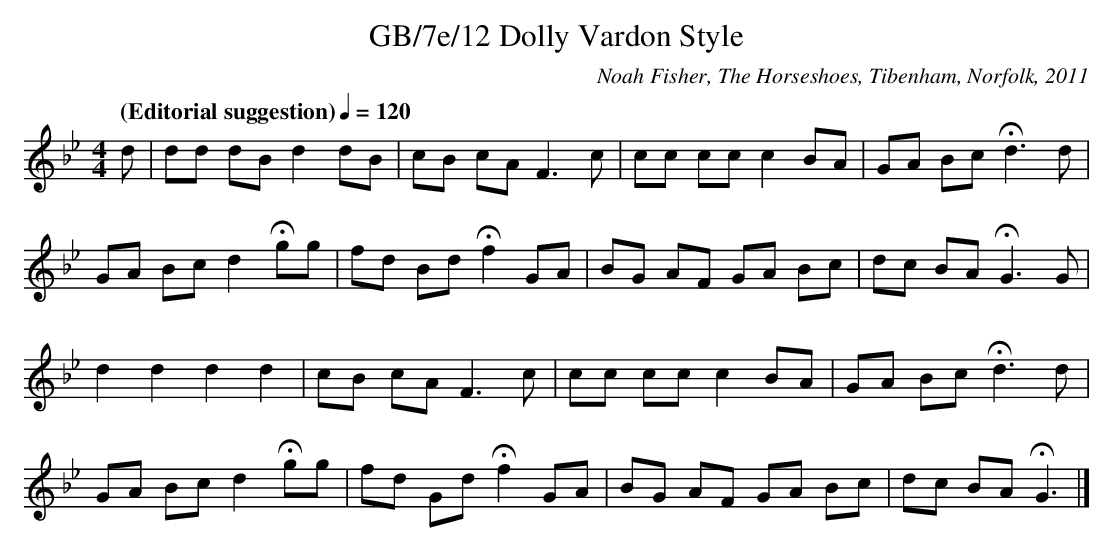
X:1
T:GB/7e/12 Dolly Vardon Style
C:Noah Fisher, The Horseshoes, Tibenham, Norfolk, 2011
L:1/8
M:4/4
Q:"(Editorial suggestion)" 1/4=120
K:GAeo
d | dd dB d2 dB | cB cA F3 c | cc cc c2 BA | GA Bc Hd3 d |
GA Bc d2 Hgg | fd Bd Hf2 GA | BG AF GA Bc | dc BA HG3 G |
d2 d2 d2 d2 | cB cA F3 c | cc cc c2 BA | GA Bc Hd3 d |
GA Bc d2 Hgg | fd Gd Hf2 GA | BG AF GA Bc | dc BA HG3 |]
